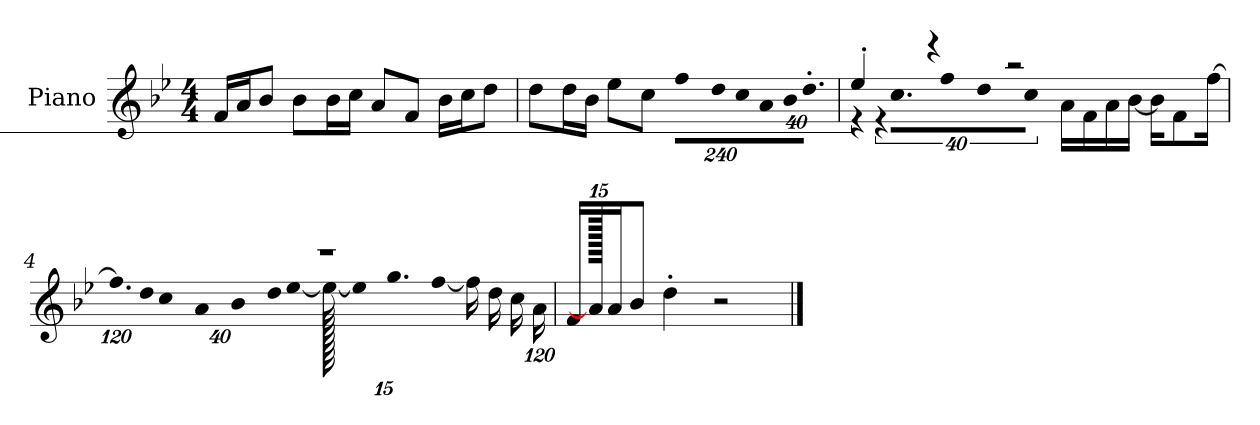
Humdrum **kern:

**kern
*part1
*staff1
*I"Piano
*I'P-no
*clefG2
*k[b-e-]
*M4/4
*MM90
=1
16f/LL
16a/J
8b-/J
8b-\L
16b-\L
16cc\JJ
8a/L
8f/J
16b-\LL
16cc\J
8dd\J
=2
8dd\L
16dd\L
16b-\JJ
8ee-\L
8cc\J
*Xbrackettup
!LO:N:vis=8
960%137ff\L
!LO:N:vis=16
1920%137dd\L
!LO:N:vis=16
1920%137cc\
!LO:N:vis=16
1920%137a\
!LO:N:vis=32
640%23b-\K
!LO:N:vis=16.
960%103dd'\JJ
=3
*^
*	*brackettup
!	!LO:N:vis=16
4ee-'/	1920%137r
!	!LO:N:vis=32
.	640%23r
!	!LO:N:vis=16.
.	960%103cc\KL
!	!LO:N:vis=8
.	960%137ff\
4r	.
!	!LO:N:vis=16
.	1920%137dd\L
!	!LO:N:vis=16
.	1920%137cc\JJ
2r	16a\LL
.	16f\
.	16a\
.	[16b-\JJ
.	16b-\KL]
.	8f\
.	[16ff\Jk
!!LO:LB:g=z	!!
=4	=4
*	*Xbrackettup
!	!LO:N:vis=16.
1r	960%103ff\LL]
!	!LO:N:vis=32
.	640%23dd\K
!	!LO:N:vis=16
.	1920%137cc\
!	!LO:N:vis=16
.	1920%137a\
!	!LO:N:vis=16
.	1920%137b-\
!	!LO:N:vis=32
.	640%23dd\K
.	[384%41ee-\J
.	1920ee-\_
.	24ee-\KL]
.	12.gg\
.	[12ff\J
.	16ff\LL]
.	16dd\
.	16cc\
.	[1920%119a\JJ
*v	*v
=5
16f/LL
1920a\]
16a/J
8b-/J
4dd'\
2r
==
*-
